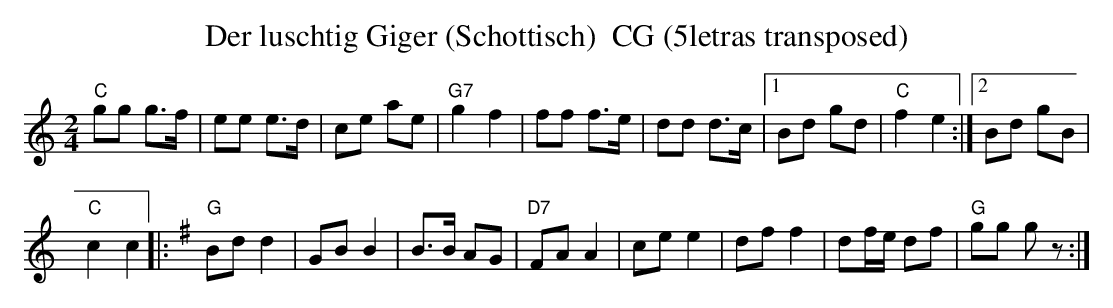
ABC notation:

X:1
T: Der luschtig Giger (Schottisch)  CG (5letras transposed)
M:2/4
L:1/8
K:C transpose=3 %%MIDI gchordon
"C"gg g>f | ee e>d | ce ae | "G7"g2f2 | ff f>e | dd d>c |1 Bd gd | "C"f2e2 :|2 Bd gB |
"C"c2c2 |: [K:G] "G"Bdd2 | GBB2 | B>B AG | "D7"FAA2 | cee2 | dff2 | df/e/ df | "G"gg gz :|
